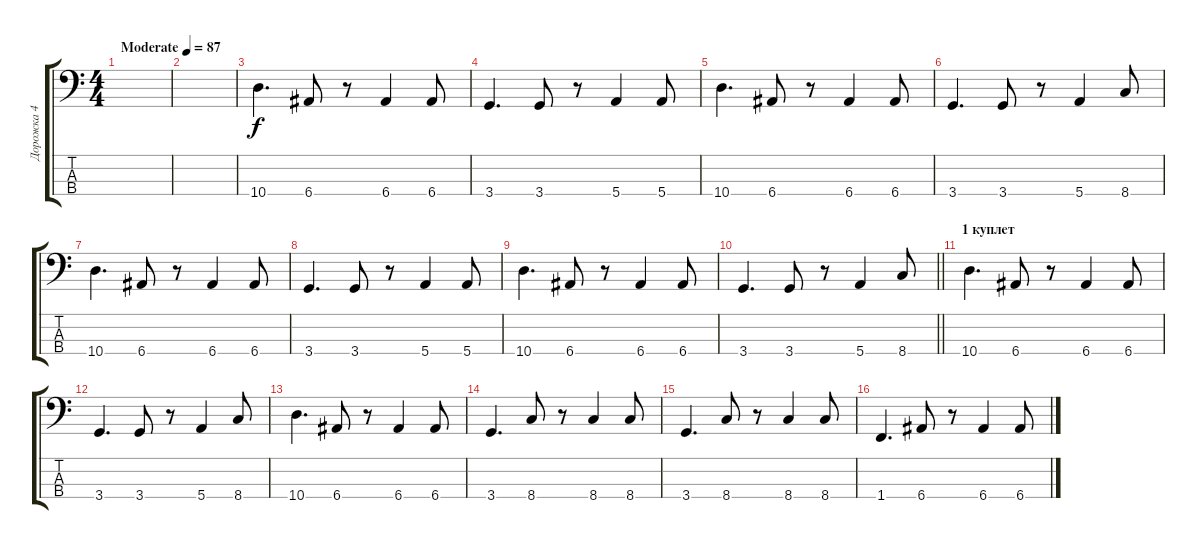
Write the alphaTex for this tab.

\track ("Дорожка 4" "Дорожка 4") {instrument electricbassfinger}
\staff {score tabs}
\tuning (G2 D2 A1 E1) {hide}
\ts (4 4)
\tempo (87 "Moderate")
\clef f4
\ks c
|
|
10.4.4{d} 6.4.8 r.8 6.4.4 6.4.8 |
3.4.4{d} 3.4.8 r.8 5.4.4 5.4.8 |
10.4.4{d} 6.4.8 r.8 6.4.4 6.4.8 |
3.4.4{d} 3.4.8 r.8 5.4.4 8.4.8 |
10.4.4{d} 6.4.8 r.8 6.4.4 6.4.8 |
3.4.4{d} 3.4.8 r.8 5.4.4 5.4.8 |
10.4.4{d} 6.4.8 r.8 6.4.4 6.4.8 |
\barLineRight lightlight
3.4.4{d} 3.4.8 r.8 5.4.4 8.4.8 |
\section ("" "1 куплет")
10.4.4{d} 6.4.8 r.8 6.4.4 6.4.8 |
3.4.4{d} 3.4.8 r.8 5.4.4 8.4.8 |
10.4.4{d} 6.4.8 r.8 6.4.4 6.4.8 |
3.4.4{d} 8.4.8 r.8 8.4.4 8.4.8 |
3.4.4{d} 8.4.8 r.8 8.4.4 8.4.8 |
1.4.4{d} 6.4.8 r.8 6.4.4 6.4.8
